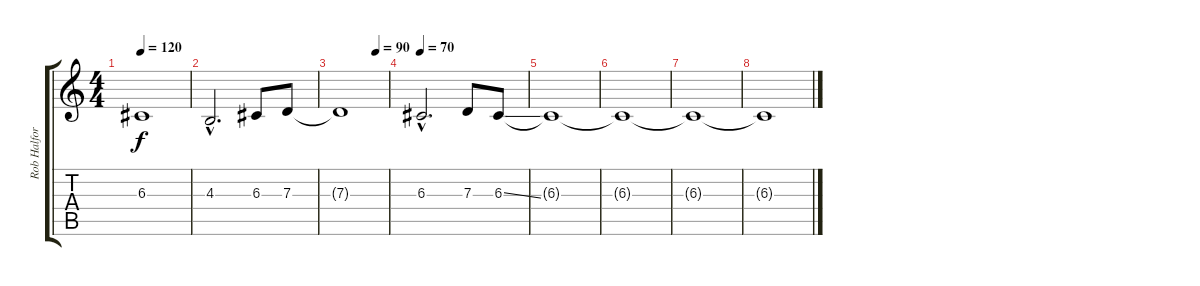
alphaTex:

\track ("Rob Halford" "Rob Halfor") {instrument clarinet}
\staff {score tabs}
\tuning (E4 B3 G3 D3 A2 E2) {hide}
\ts (4 4)
\tempo 120
\clef g2
\ks c
6.3{t}.1{dy f} |
4.3{hac}.2{d} 6.3.8 7.3.8 |
\tempo (90 0.75)
7.3{t}.1 |
\tempo 70
6.3{hac}.2{d} 7.3.8 6.3{ss}.8{volume 0} |
6.3{t}.1 |
6.3{t}.1 |
6.3{t}.1 |
6.3{t}.1
